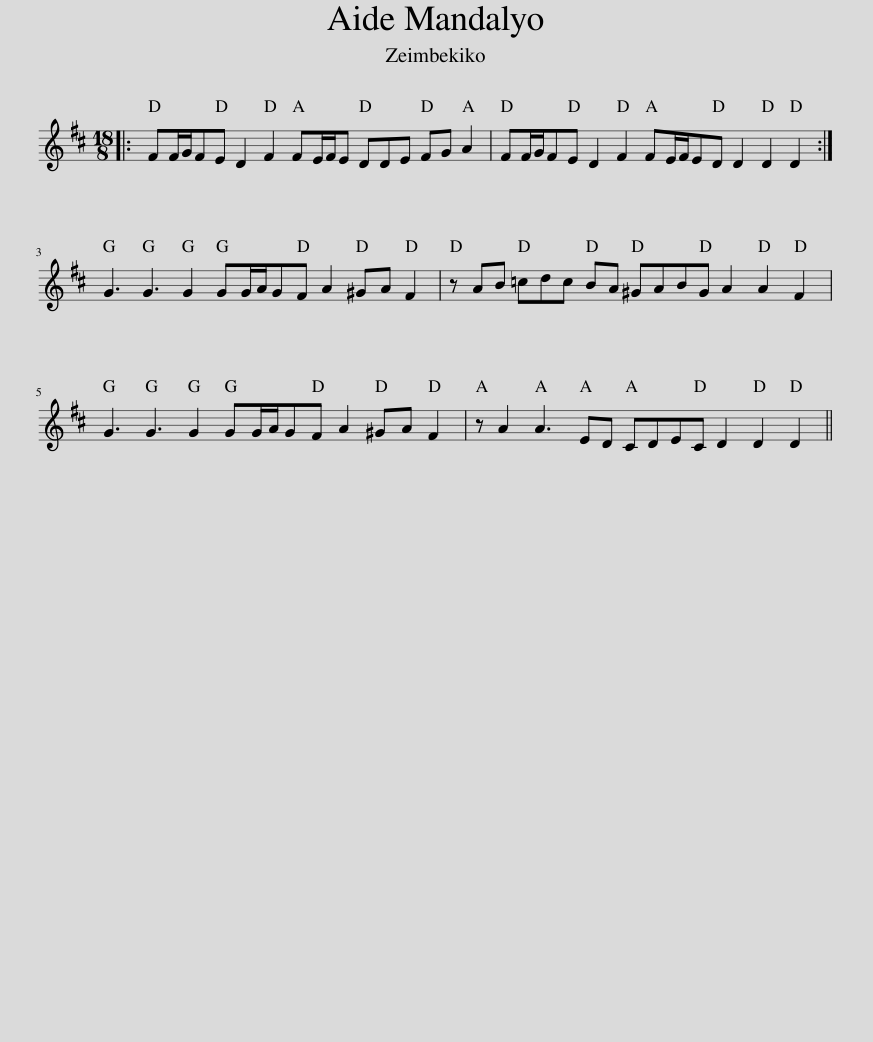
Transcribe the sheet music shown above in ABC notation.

X:1
L:1/8
M:18/8
I:linebreak $
K:D
V:1 treble
V:1
|: FF/G/FE D2 F2 FE/F/E DDE FG A2 | FF/G/FE D2 F2 FE/F/ED D2 D2 D2 :|$ G3 G3 G2 GG/A/GF A2 ^GA F2 | z AB =cdc BA ^GABG A2 A2 F2 |$ G3 G3 G2 GG/A/GF A2 ^GA F2 | %5
 z A2 A3 ED CDEC D2 D2 D2 || %6
